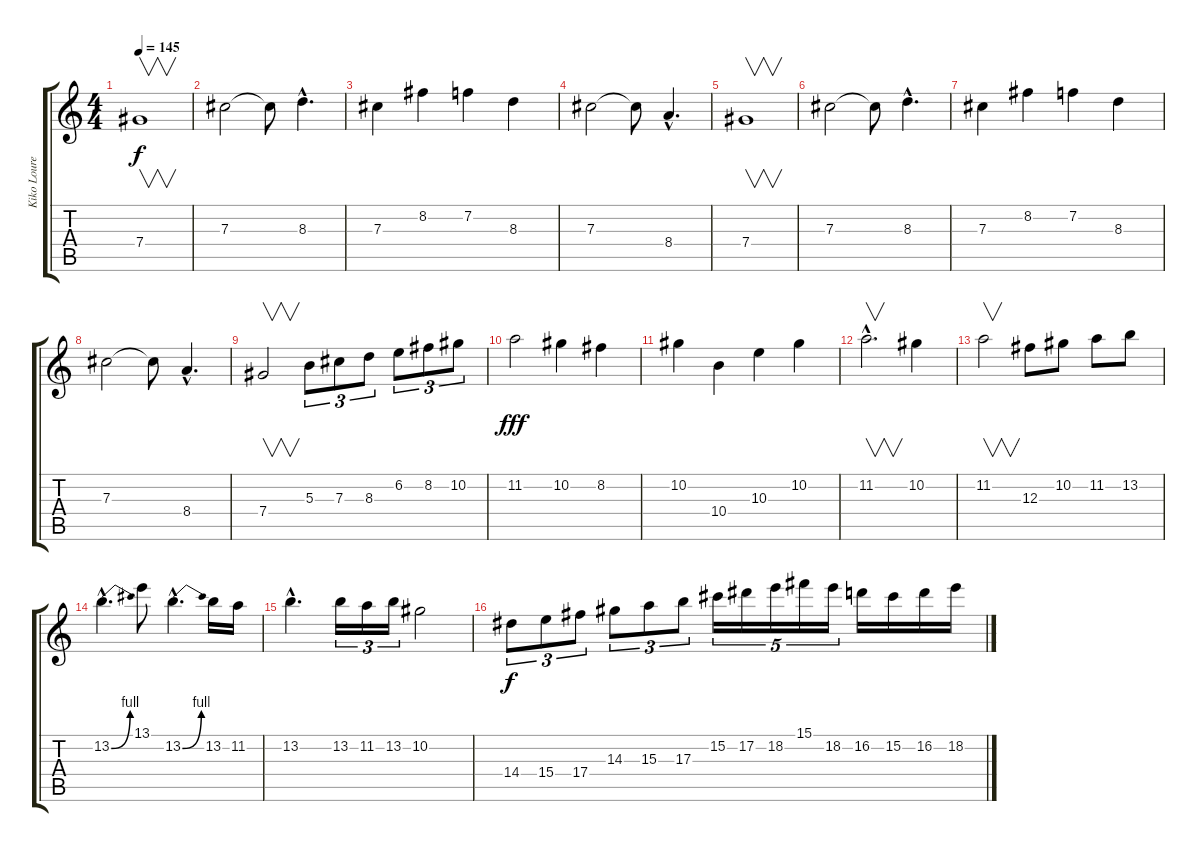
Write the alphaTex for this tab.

\track ("Kiko Loureiro" "Kiko Loure") {instrument distortionguitar}
\staff {score tabs}
\tuning (Eb4 Bb3 Gb3 Db3 Ab2 Eb2) {hide}
\ts (4 4)
\tempo 145
\clef g2
\ks c
7.4.1{v dy f} |
7.3.2 7.3{t}.8 8.3{hac}.4{d} |
7.3.4 8.2.4 7.2.4 8.3.4 |
7.3.2 7.3{t}.8 8.4{hac}.4{d} |
7.4.1{v} |
7.3.2 7.3{t}.8 8.3{hac}.4{d} |
7.3.4 8.2.4 7.2.4 8.3.4 |
7.3.2 7.3{t}.8 8.4{hac}.4{d} |
7.4.2{v} 5.3.8{tu (3 2)} 7.3.8{tu (3 2)} 8.3.8{tu (3 2)} 6.2.8{tu (3 2)} 8.2.8{tu (3 2)} 10.2.8{tu (3 2)} |
11.2.2{dy fff volume 16} 10.2.4 8.2.4 |
10.2.4 10.4.4 10.3.4 10.2.4 |
11.2{hac}.2{v d} 10.2.4 |
11.2.2{v} 12.3.8 10.2.8 11.2.8 13.2.8 |
13.2{be (bend 0 0 60 4) hac}.4{d} 13.1.8 13.2{be (bend 0 0 60 4) hac}.4{d} 13.2.16 11.2.16 |
13.2{hac}.4{d} 13.2.16{tu (3 2)} 11.2.16{tu (3 2)} 13.2.16{tu (3 2)} 10.2.2 |
14.4.8{tu (3 2) dy f} 15.4.8{tu (3 2)} 17.4.8{tu (3 2)} 14.3.8{tu (3 2)} 15.3.8{tu (3 2)} 17.3.8{tu (3 2)} 15.2.16{tu (5 4)} 17.2.16{tu (5 4)} 18.2.16{tu (5 4)} 15.1.16{tu (5 4)} 18.2.16{tu (5 4)} 16.2.16 15.2.16 16.2.16 18.2.16
